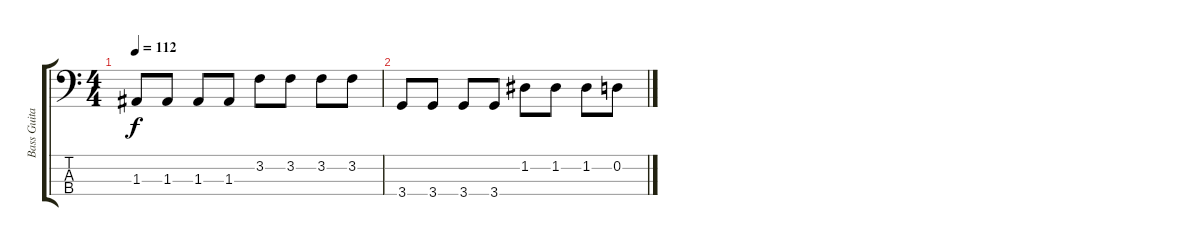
\track ("Bass Guitar" "Bass Guita") {instrument electricbassfinger}
\staff {score tabs}
\tuning (G2 D2 A1 E1) {hide}
\ts (4 4)
\tempo 112
\clef f4
\ks c
1.3.8{dy f} 1.3.8 1.3.8 1.3.8 3.2.8 3.2.8 3.2.8 3.2.8 |
3.4.8 3.4.8 3.4.8 3.4.8 1.2.8 1.2.8 1.2.8 0.2.8
